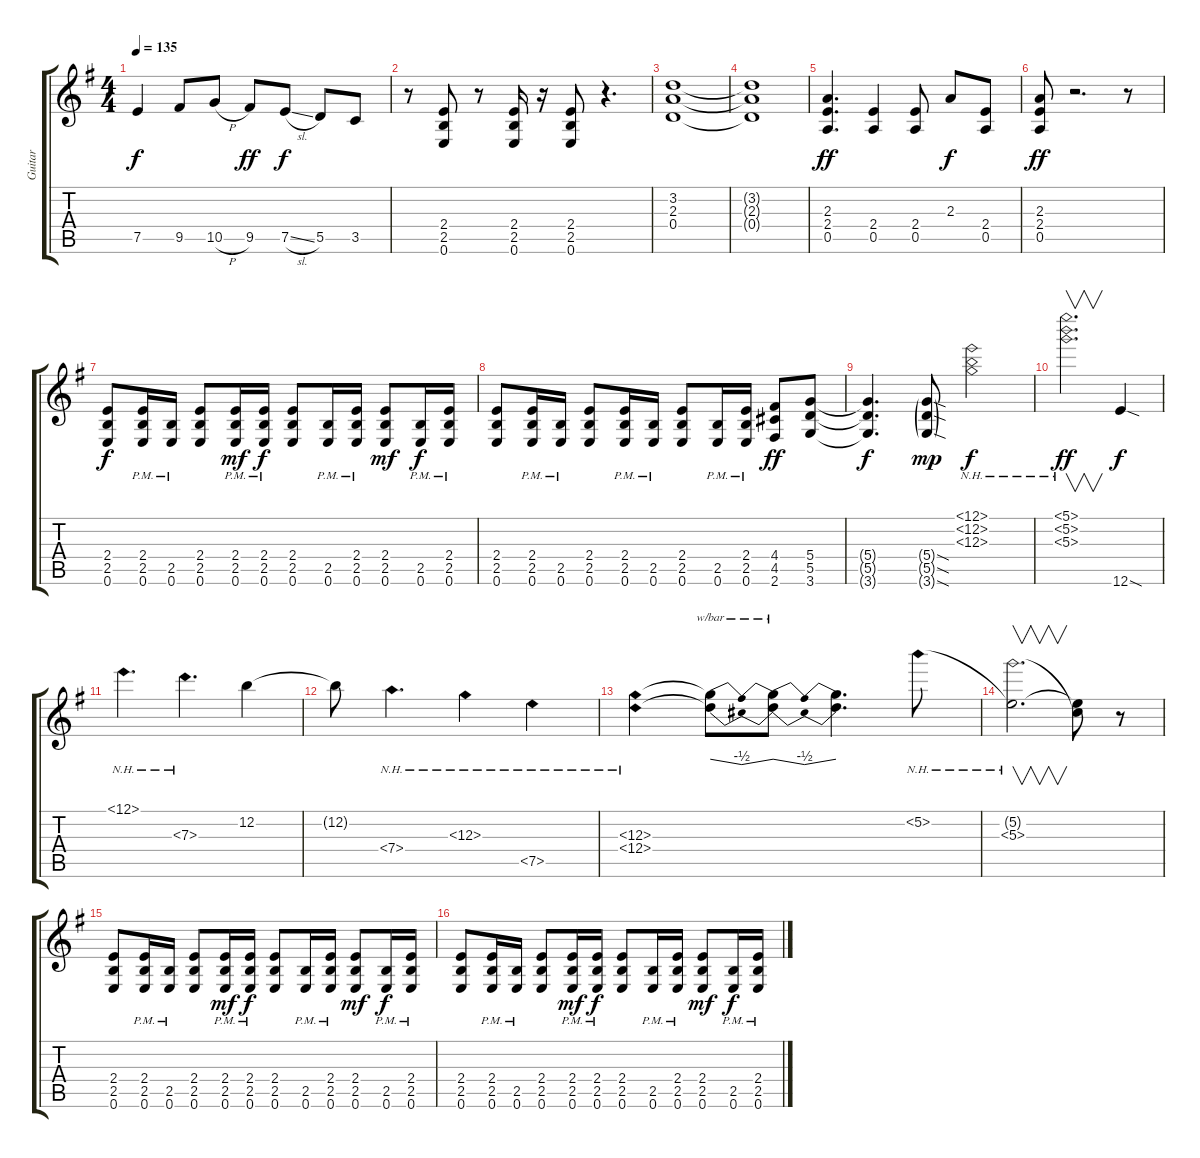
\track ("Guitar" "Guitar") {instrument distortionguitar}
\staff {score tabs}
\tuning (E4 B3 G3 D3 A2 E2) {hide}
\ts (4 4)
\tempo 135
\clef g2
\ks g
7.5.4{dy f} 9.5.8 10.5{h}.8 9.5.8{dy ff} 7.5{sl}.8{dy f} 5.5.8 3.5.8 |
r.8 (2.4 2.5 0.6).8 r.8 (2.4 2.5 0.6).16 r.16 (2.4 2.5 0.6).8 r.4{d} |
(3.2 2.3 0.4).1 |
(3.2{t} 2.3{t} 0.4{t}).1 |
(2.3 2.4 0.5).4{d dy ff} (2.4 0.5).4 (2.4 0.5).8 2.3.8{dy f} (2.4 0.5).8 |
(2.3 2.4 0.5).8{dy ff} r.2{d} r.8 |
(2.4 2.5 0.6).8{dy f} (2.4{pm} 2.5{pm} 0.6{pm}).16 (2.5{pm} 0.6{pm}).16 (2.4 2.5 0.6).8 (2.4{pm} 2.5{pm} 0.6{pm}).16{dy mf} (2.4{pm} 2.5{pm} 0.6{pm}).16{dy f} (2.4 2.5 0.6).8 (2.5{pm} 0.6{pm}).16 (2.4{pm} 2.5{pm} 0.6{pm}).16 (2.4 2.5 0.6).8{dy mf} (2.5{pm} 0.6{pm}).16{dy f} (2.4{pm} 2.5{pm} 0.6{pm}).16 |
(2.4 2.5 0.6).8 (2.4{pm} 2.5{pm} 0.6{pm}).16 (2.5{pm} 0.6{pm}).16 (2.4 2.5 0.6).8 (2.4{pm} 2.5{pm} 0.6{pm}).16 (2.5{pm} 0.6{pm}).16 (2.4 2.5 0.6).8 (2.5{pm} 0.6{pm}).16 (2.4{pm} 2.5{pm} 0.6{pm}).16 (4.4 4.5 2.6).8{dy ff} (5.4 5.5 3.6).8 |
(5.4{t} 5.5{t} 3.6{t}).4{d dy f} (5.4{sod g} 5.5{sod g} 3.6{sod g}).8{dy mp} (12.1{nh} 12.2{nh} 12.3{nh}).2{dy f} |
(5.1{nh} 5.2{nh} 5.3{nh}).2{v d dy ff} 12.6{sod}.4{dy f} |
12.1{nh}.4{d} 7.3{nh}.4{d} 12.2.4 |
12.2{t}.8 7.4{nh}.4{d} 12.3{nh}.4 7.5{nh}.4 |
(12.3{nh} 12.4{nh}).4 (12.3{t} 12.4{t}).8{tbe (dip default 0 0 30 -2 60 0)} (12.3{t} 12.4{t}).8{tbe (dip default 0 0 30 -2 60 0)} (12.3{t} 12.4{t}).4{d} 5.2{nh}.8 |
(5.2{t} 5.3{nh}).2{v d} (5.2{t} 5.3{t}).8 r.8 |
(2.4 2.5 0.6).8 (2.4{pm} 2.5{pm} 0.6{pm}).16 (2.5{pm} 0.6{pm}).16 (2.4 2.5 0.6).8 (2.4{pm} 2.5{pm} 0.6{pm}).16{dy mf} (2.4{pm} 2.5{pm} 0.6{pm}).16{dy f} (2.4 2.5 0.6).8 (2.5{pm} 0.6{pm}).16 (2.4{pm} 2.5{pm} 0.6{pm}).16 (2.4 2.5 0.6).8{dy mf} (2.5{pm} 0.6{pm}).16{dy f} (2.4{pm} 2.5{pm} 0.6{pm}).16 |
(2.4 2.5 0.6).8 (2.4{pm} 2.5{pm} 0.6{pm}).16 (2.5{pm} 0.6{pm}).16 (2.4 2.5 0.6).8 (2.4{pm} 2.5{pm} 0.6{pm}).16{dy mf} (2.4{pm} 2.5{pm} 0.6{pm}).16{dy f} (2.4 2.5 0.6).8 (2.5{pm} 0.6{pm}).16 (2.4{pm} 2.5{pm} 0.6{pm}).16 (2.4 2.5 0.6).8{dy mf} (2.5{pm} 0.6{pm}).16{dy f} (2.4{pm} 2.5{pm} 0.6{pm}).16
